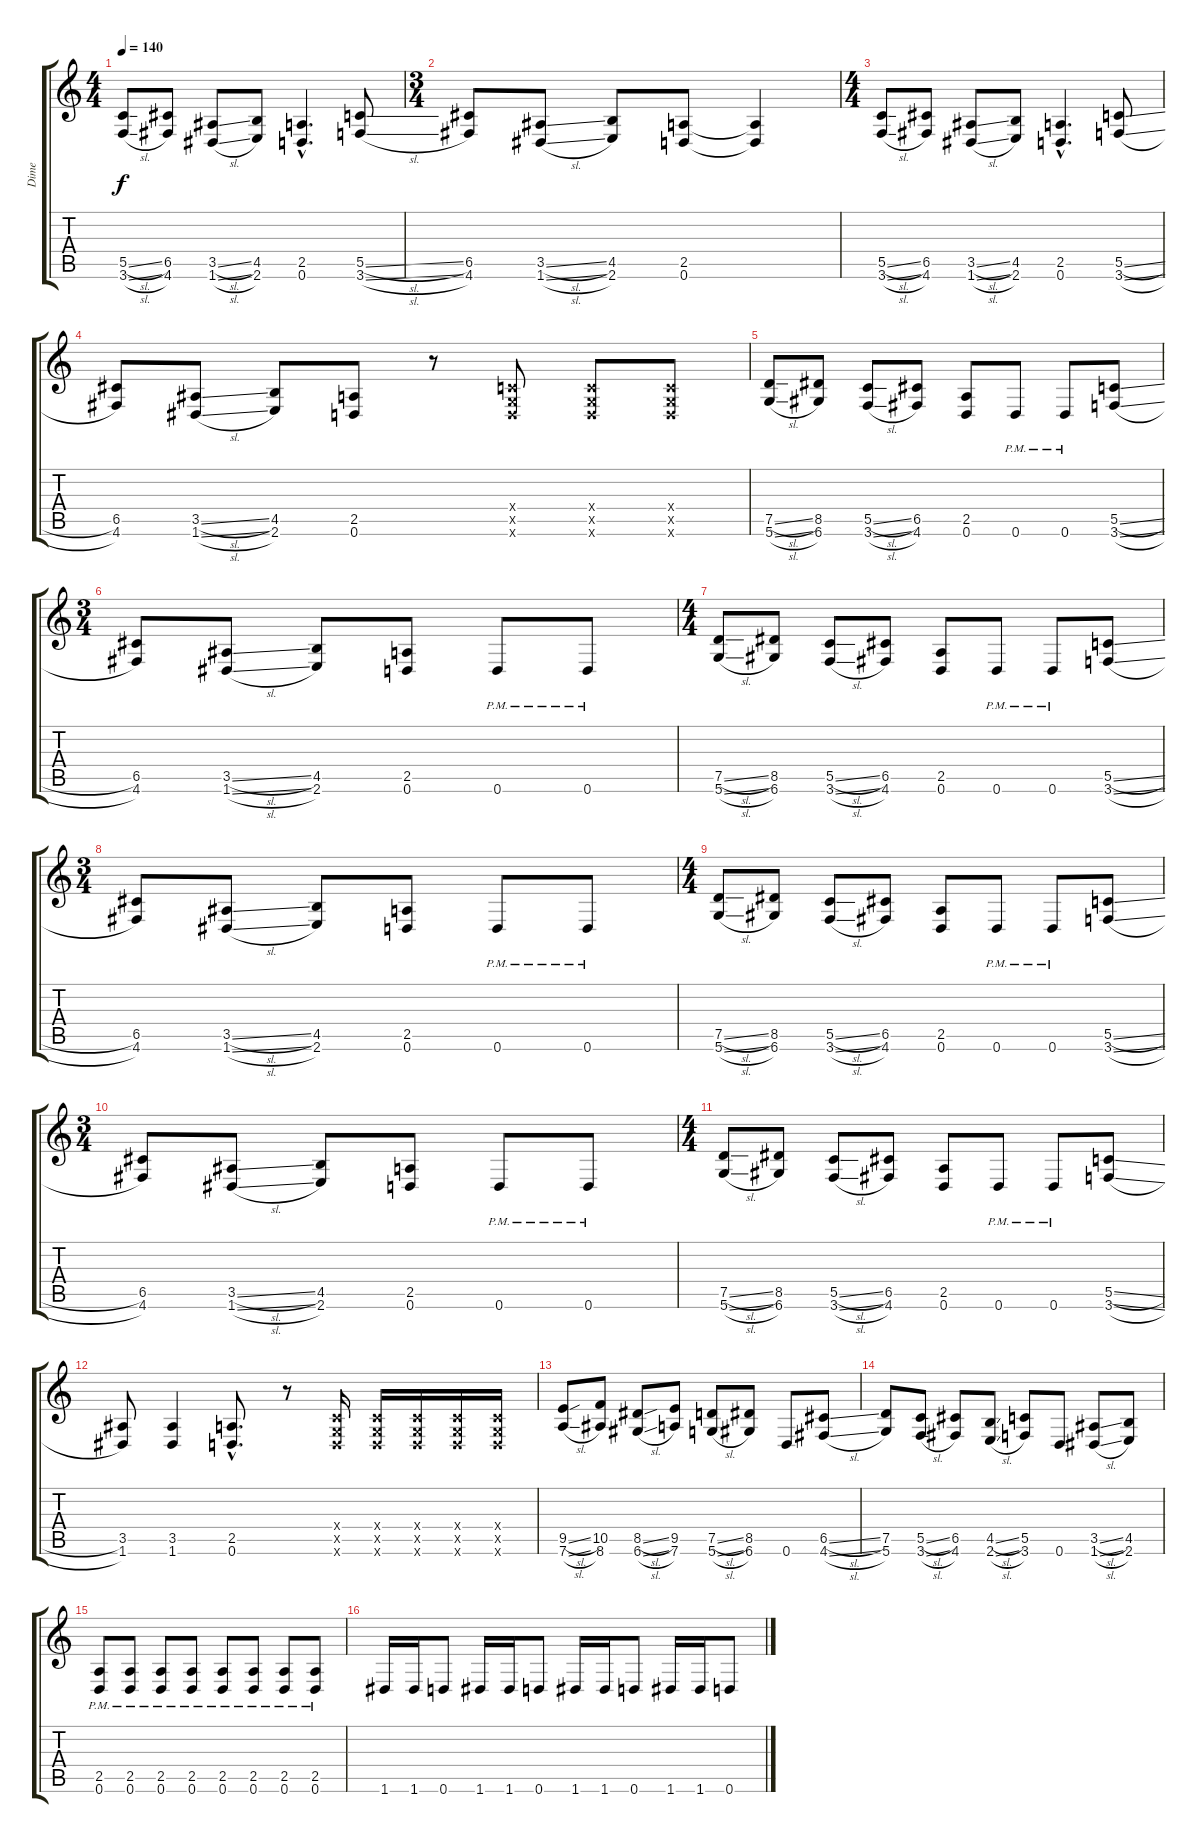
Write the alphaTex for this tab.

\track ("Dime" "Dime") {instrument distortionguitar}
\staff {score tabs}
\tuning (D4 A3 F3 C3 G2 D2) {hide}
\ts (4 4)
\tempo 140
\clef g2
\ks c
(5.5{sl} 3.6{sl}).8{dy f} (6.5 4.6).8 (3.5{sl} 1.6{sl}).8 (4.5 2.6).8 (2.5{hac} 0.6{hac}).4{d} (5.5{sl} 3.6{sl}).8 |
\ts (3 4)
(6.5 4.6).8 (3.5{sl} 1.6{sl}).8 (4.5 2.6).8 (2.5 0.6).8 (2.5{t} 0.6{t}).4 |
\ts (4 4)
(5.5{sl} 3.6{sl}).8 (6.5 4.6).8 (3.5{sl} 1.6{sl}).8 (4.5 2.6).8 (2.5{hac} 0.6{hac}).4{d} (5.5{sl} 3.6{sl}).8 |
(6.5 4.6).8 (3.5{sl} 1.6{sl}).8 (4.5 2.6).8 (2.5 0.6).8 r.8 (0.4{x} 0.5{x} 0.6{x}).8 (0.4{x} 0.5{x} 0.6{x}).8 (0.4{x} 0.5{x} 0.6{x}).8 |
(7.5{sl} 5.6{sl}).8 (8.5 6.6).8 (5.5{sl} 3.6{sl}).8 (6.5 4.6).8 (2.5 0.6).8 0.6{pm}.8 0.6{pm}.8 (5.5{sl} 3.6{sl}).8 |
\ts (3 4)
(6.5 4.6).8 (3.5{sl} 1.6{sl}).8 (4.5 2.6).8 (2.5 0.6).8 0.6{pm}.8 0.6{pm}.8 |
\ts (4 4)
(7.5{sl} 5.6{sl}).8 (8.5 6.6).8 (5.5{sl} 3.6{sl}).8 (6.5 4.6).8 (2.5 0.6).8 0.6{pm}.8 0.6{pm}.8 (5.5{sl} 3.6{sl}).8 |
\ts (3 4)
(6.5 4.6).8 (3.5{sl} 1.6{sl}).8 (4.5 2.6).8 (2.5 0.6).8 0.6{pm}.8 0.6{pm}.8 |
\ts (4 4)
(7.5{sl} 5.6{sl}).8 (8.5 6.6).8 (5.5{sl} 3.6{sl}).8 (6.5 4.6).8 (2.5 0.6).8 0.6{pm}.8 0.6{pm}.8 (5.5{sl} 3.6{sl}).8 |
\ts (3 4)
(6.5 4.6).8 (3.5{sl} 1.6{sl}).8 (4.5 2.6).8 (2.5 0.6).8 0.6{pm}.8 0.6{pm}.8 |
\ts (4 4)
(7.5{sl} 5.6{sl}).8 (8.5 6.6).8 (5.5{sl} 3.6{sl}).8 (6.5 4.6).8 (2.5 0.6).8 0.6{pm}.8 0.6{pm}.8 (5.5{sl} 3.6{sl}).8 |
(3.5 1.6).8 (3.5 1.6).4 (2.5{hac} 0.6{hac}).8{d} r.8 (0.4{x} 0.5{x} 0.6{x}).16 (0.4{x} 0.5{x} 0.6{x}).16 (0.4{x} 0.5{x} 0.6{x}).16 (0.4{x} 0.5{x} 0.6{x}).16 (0.4{x} 0.5{x} 0.6{x}).16 |
(9.5{sl} 7.6{sl}).8 (10.5 8.6).8 (8.5{sl} 6.6{sl}).8 (9.5 7.6).8 (7.5{sl} 5.6{sl}).8 (8.5 6.6).8 0.6.8 (6.5{sl} 4.6{sl}).8 |
(7.5 5.6).8 (5.5{sl} 3.6{sl}).8 (6.5 4.6).8 (4.5{sl} 2.6{sl}).8 (5.5 3.6).8 0.6.8 (3.5{sl} 1.6{sl}).8 (4.5 2.6).8 |
(2.5{pm} 0.6{pm}).8 (2.5{pm} 0.6{pm}).8 (2.5{pm} 0.6{pm}).8 (2.5{pm} 0.6{pm}).8 (2.5{pm} 0.6{pm}).8 (2.5{pm} 0.6{pm}).8 (2.5{pm} 0.6{pm}).8 (2.5{pm} 0.6{pm}).8 |
1.6.16 1.6.16 0.6.8 1.6.16 1.6.16 0.6.8 1.6.16 1.6.16 0.6.8 1.6.16 1.6.16 0.6.8
